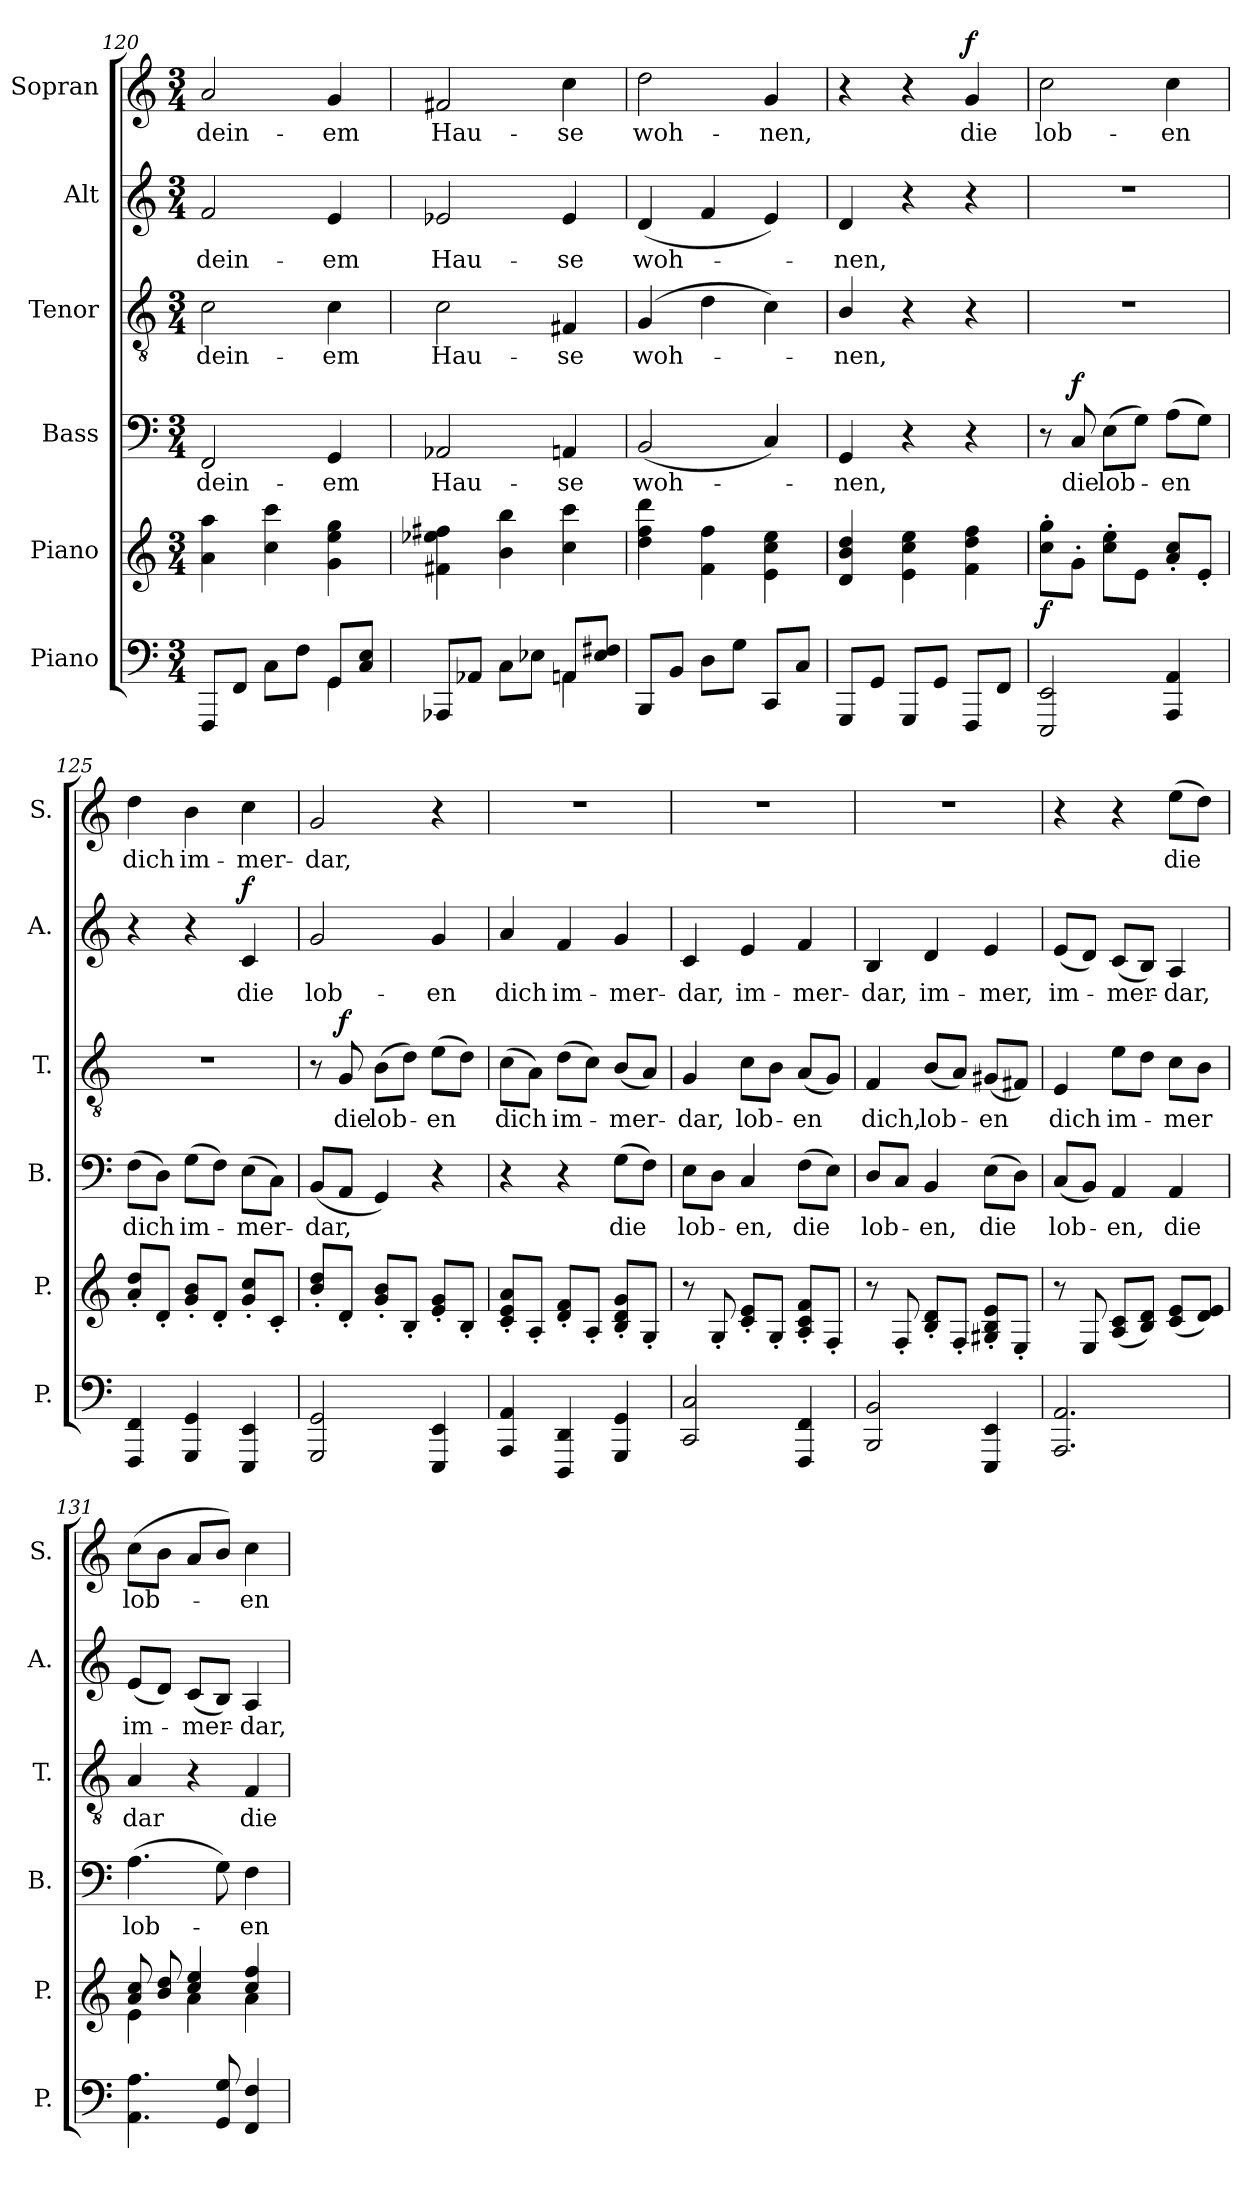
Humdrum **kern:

**kern	**kern	**dynam	**kern	**text	**dynam	**kern	**text	**dynam	**kern	**text	**dynam	**kern	**text	**dynam
*part6	*part5	*part5	*part4	*part4	*part4	*part3	*part3	*part3	*part2	*part2	*part2	*part1	*part1	*part1
*staff6	*staff5	*staff5	*staff4	*staff4	*staff4	*staff3	*staff3	*staff3	*staff2	*staff2	*staff2	*staff1	*staff1	*staff1
*I"Piano	*I"Piano	*	*I"Bass	*	*	*I"Tenor	*	*	*I"Alt	*	*	*I"Sopran	*	*
*I'P.	*I'P.	*	*I'B.	*	*	*I'T.	*	*	*I'A.	*	*	*I'S.	*	*
*clefF4	*clefG2	*	*clefF4	*	*	*clefGv2	*	*	*clefG2	*	*	*clefG2	*	*
*k[]	*k[]	*	*k[]	*	*	*k[]	*	*	*k[]	*	*	*k[]	*	*
*M3/4	*M3/4	*	*M3/4	*	*	*M3/4	*	*	*M3/4	*	*	*M3/4	*	*
=120	=120	=120	=120	=120	=120	=120	=120	=120	=120	=120	=120	=120	=120	=120
*^	*	*	*	*	*	*	*	*	*	*	*	*	*	*
!	!	!	!	!	!LO:LY:b	!	!	!LO:LY:b	!	!	!LO:LY:b	!	!	!LO:LY:b	!
8FFF/L	2ryy	4a\ 4aa\	.	2FF/	dein-	.	2c\	dein-	.	2f/	dein-	.	2a/	dein-	.
8FF/J	.	.	.	.	.	.	.	.	.	.	.	.	.	.	.
8C\L	.	4cc\ 4ccc\	.	.	.	.	.	.	.	.	.	.	.	.	.
8F\J	.	.	.	.	.	.	.	.	.	.	.	.	.	.	.
!	!	!	!	!	!LO:LY:b	!	!	!LO:LY:b	!	!	!LO:LY:b	!	!	!LO:LY:b	!
8GG/L	4GG\	4g\ 4ee\ 4gg\	.	4GG/	-em	.	4c\	-em	.	4e/	-em	.	4g/	-em	.
8C/ 8E/J	.	.	.	.	.	.	.	.	.	.	.	.	.	.	.
!!LO:LB:g=z
=121	=121	=121	=121	=121	=121	=121	=121	=121	=121	=121	=121	=121	=121	=121	=121
!	!	!	!	!	!LO:LY:b	!	!	!LO:LY:b	!	!	!LO:LY:b	!	!	!LO:LY:b	!
8AAA-X/L	2ryy	4f#X\ 4ee-X\ 4ff#X\	.	2AA-X/	Hau-	.	2c\	Hau-	.	2e-X/	Hau-	.	2f#X/	Hau-	.
8AA-X/J	.	.	.	.	.	.	.	.	.	.	.	.	.	.	.
8C\L	.	4b\ 4bb\	.	.	.	.	.	.	.	.	.	.	.	.	.
8E-X\J	.	.	.	.	.	.	.	.	.	.	.	.	.	.	.
!	!	!	!	!	!LO:LY:b	!	!	!LO:LY:b	!	!	!LO:LY:b	!	!	!LO:LY:b	!
8AAn/L	4AA\	4cc\ 4ccc\	.	4AAn/	-se	.	4F#X/	-se	.	4e-/	-se	.	4cc\	-se	.
8E-/ 8F#X/J	.	.	.	.	.	.	.	.	.	.	.	.	.	.	.
*v	*v	*	*	*	*	*	*	*	*	*	*	*	*	*	*
=122	=122	=122	=122	=122	=122	=122	=122	=122	=122	=122	=122	=122	=122	=122
!	!	!	!	!LO:LY:b	!	!	!LO:LY:b	!	!	!LO:LY:b	!	!	!LO:LY:b	!
8BBB/L	4dd\ 4ff\ 4ddd\	.	(<2BB/	woh-	.	(>4G/	woh-	.	(<4d/	woh-	.	2dd\	woh-	.
8BB/J	.	.	.	.	.	.	.	.	.	.	.	.	.	.
8D\L	4f\ 4ff\	.	.	.	.	4d\	.	.	4f/	.	.	.	.	.
8G\J	.	.	.	.	.	.	.	.	.	.	.	.	.	.
!	!	!	!	!	!	!	!	!	!	!	!	!	!LO:LY:b	!
8CC/L	4e\ 4cc\ 4ee\	.	4C/)	.	.	4c\)	.	.	4e/)	.	.	4g/	-nen,	.
8C/J	.	.	.	.	.	.	.	.	.	.	.	.	.	.
=123	=123	=123	=123	=123	=123	=123	=123	=123	=123	=123	=123	=123	=123	=123
!	!	!	!	!LO:LY:b	!	!	!LO:LY:b	!	!	!LO:LY:b	!	!	!	!
8GGG/L	4d/ 4b/ 4dd/	.	4GG/	-nen,	.	4B/	-nen,	.	4d/	-nen,	.	4r	.	.
8GG/J	.	.	.	.	.	.	.	.	.	.	.	.	.	.
8GGG/L	4e\ 4cc\ 4ee\	.	4r	.	.	4r	.	.	4r	.	.	4r	.	.
8GG/J	.	.	.	.	.	.	.	.	.	.	.	.	.	.
!	!	!	!	!	!	!	!	!	!	!	!	!	!LO:LY:b	!LO:DY:b
8FFF/L	4f\ 4dd\ 4ff\	.	4r	.	.	4r	.	.	4r	.	.	4g/	die	f
8FF/J	.	.	.	.	.	.	.	.	.	.	.	.	.	.
=124	=124	=124	=124	=124	=124	=124	=124	=124	=124	=124	=124	=124	=124	=124
!	!	!LO:DY:b	!	!	!	!	!	!	!	!	!	!	!LO:LY:b	!
2EEE/ 2EE/	8cc\' 8gg\'L	f	8r	.	.	2.rd	.	.	2.rdd	.	.	2cc\	lob-	.
!	!	!	!	!LO:LY:b	!LO:DY:b	!	!	!	!	!	!	!	!	!
.	8g'\J	.	8C/	die	f	.	.	.	.	.	.	.	.	.
!	!	!	!	!LO:LY:b	!	!	!	!	!	!	!	!	!	!
.	8cc\' 8ee\'L	.	(>8E\L	lob-	.	.	.	.	.	.	.	.	.	.
.	8e\J	.	8G\J)	.	.	.	.	.	.	.	.	.	.	.
!	!	!	!	!LO:LY:b	!	!	!	!	!	!	!	!	!LO:LY:b	!
4AAA/ 4AA/	8a/' 8cc/'L	.	(>8A\L	-en	.	.	.	.	.	.	.	4cc\	-en	.
.	8e'/J	.	8G\J)	.	.	.	.	.	.	.	.	.	.	.
=125	=125	=125	=125	=125	=125	=125	=125	=125	=125	=125	=125	=125	=125	=125
!	!	!	!	!LO:LY:b	!	!	!	!	!	!	!	!	!LO:LY:b	!
4FFF/ 4FF/	8a/' 8dd/'L	.	(>8F\L	dich	.	2.rd	.	.	4r	.	.	4dd\	dich	.
.	8d'/J	.	8D\J)	.	.	.	.	.	.	.	.	.	.	.
!	!	!	!	!LO:LY:b	!	!	!	!	!	!	!	!	!LO:LY:b	!
4GGG/ 4GG/	8g/' 8b/'L	.	(>8G\L	im-	.	.	.	.	4r	.	.	4b\	im-	.
.	8d'/J	.	8F\J)	.	.	.	.	.	.	.	.	.	.	.
!	!	!	!	!LO:LY:b	!	!	!	!	!	!LO:LY:b	!LO:DY:b	!	!LO:LY:b	!
4EEE/ 4EE/	8g/' 8cc/'L	.	(>8E\L	-mer-	.	.	.	.	4c/	die	f	4cc\	-mer-	.
.	8c'/J	.	8C\J)	.	.	.	.	.	.	.	.	.	.	.
=126	=126	=126	=126	=126	=126	=126	=126	=126	=126	=126	=126	=126	=126	=126
!	!	!	!	!LO:LY:b	!	!	!	!	!	!LO:LY:b	!	!	!LO:LY:b	!
2GGG/ 2GG/	8b/' 8dd/'L	.	(<8BB/L	-dar,	.	8r	.	.	2g/	lob-	.	2g/	-dar,	.
!	!	!	!	!	!	!	!LO:LY:b	!LO:DY:b	!	!	!	!	!	!
.	8d'/J	.	8AA/J	.	.	8G/	die	f	.	.	.	.	.	.
!	!	!	!	!	!	!	!LO:LY:b	!	!	!	!	!	!	!
.	8g/' 8b/'L	.	4GG/)	.	.	(>8B\L	lob-	.	.	.	.	.	.	.
.	8B'/J	.	.	.	.	8d\J)	.	.	.	.	.	.	.	.
!	!	!	!	!	!	!	!LO:LY:b	!	!	!LO:LY:b	!	!	!	!
4EEE/ 4EE/	8e/' 8g/'L	.	4r	.	.	(>8e\L	-en	.	4g/	-en	.	4r	.	.
.	8B'/J	.	.	.	.	8d\J)	.	.	.	.	.	.	.	.
=127	=127	=127	=127	=127	=127	=127	=127	=127	=127	=127	=127	=127	=127	=127
!	!	!	!	!	!	!	!LO:LY:b	!	!	!LO:LY:b	!	!	!	!
4AAA/ 4AA/	8c/' 8e/' 8a/'L	.	4r	.	.	(>8c\L	dich	.	4a/	dich	.	2.rdd	.	.
.	8A'/J	.	.	.	.	8A\J)	.	.	.	.	.	.	.	.
!	!	!	!	!	!	!	!LO:LY:b	!	!	!LO:LY:b	!	!	!	!
4DDD/ 4DD/	8d/' 8f/'L	.	4r	.	.	(>8d\L	im-	.	4f/	im-	.	.	.	.
.	8A'/J	.	.	.	.	8c\J)	.	.	.	.	.	.	.	.
!	!	!	!	!LO:LY:b	!	!	!LO:LY:b	!	!	!LO:LY:b	!	!	!	!
4GGG/ 4GG/	8B/' 8d/' 8g/'L	.	(>8G\L	die	.	(<8B/L	-mer-	.	4g/	-mer-	.	.	.	.
.	8G'/J	.	8F\J)	.	.	8A/J)	.	.	.	.	.	.	.	.
!!LO:PB:g=z
=128	=128	=128	=128	=128	=128	=128	=128	=128	=128	=128	=128	=128	=128	=128
!	!	!	!	!LO:LY:b	!	!	!LO:LY:b	!	!	!LO:LY:b	!	!	!	!
2CC/ 2C/	8r	.	8E\L	lob-	.	4G/	-dar,	.	4c/	-dar,	.	2.rdd	.	.
.	8G'/	.	8D\J	.	.	.	.	.	.	.	.	.	.	.
!	!	!	!	!LO:LY:b	!	!	!LO:LY:b	!	!	!LO:LY:b	!	!	!	!
.	8c/' 8e/'L	.	4C/	-en,	.	8c\L	lob-	.	4e/	im-	.	.	.	.
.	8G'/J	.	.	.	.	8B\J	.	.	.	.	.	.	.	.
!	!	!	!	!LO:LY:b	!	!	!LO:LY:b	!	!	!LO:LY:b	!	!	!	!
4FFF/ 4FF/	8A/' 8c/' 8f/'L	.	(>8F\L	die	.	(<8A/L	-en	.	4f/	-mer-	.	.	.	.
.	8F'/J	.	8E\J)	.	.	8G/J)	.	.	.	.	.	.	.	.
=129	=129	=129	=129	=129	=129	=129	=129	=129	=129	=129	=129	=129	=129	=129
!	!	!	!	!LO:LY:b	!	!	!LO:LY:b	!	!	!LO:LY:b	!	!	!	!
2BBB/ 2BB/	8r	.	8D/L	lob-	.	4F/	dich,	.	4B/	-dar,	.	2.rdd	.	.
.	8F'/	.	8C/J	.	.	.	.	.	.	.	.	.	.	.
!	!	!	!	!LO:LY:b	!	!	!LO:LY:b	!	!	!LO:LY:b	!	!	!	!
.	8B/' 8d/'L	.	4BB/	-en,	.	(<8B/L	lob-	.	4d/	im-	.	.	.	.
.	8F'/J	.	.	.	.	8A/J)	.	.	.	.	.	.	.	.
!	!	!	!	!LO:LY:b	!	!	!LO:LY:b	!	!	!LO:LY:b	!	!	!	!
4EEE/ 4EE/	8G#X/' 8B/' 8e/'L	.	(>8E\L	-die	.	(<8G#X/L	-en	.	4e/	-mer,	.	.	.	.
.	8E'/J	.	8D\J)	.	.	8F#X/J)	.	.	.	.	.	.	.	.
=130	=130	=130	=130	=130	=130	=130	=130	=130	=130	=130	=130	=130	=130	=130
!	!	!	!	!LO:LY:b	!	!	!LO:LY:b	!	!	!LO:LY:b	!	!	!	!
2.AAA/ 2.AA/	8r	.	(<8C/L	lob-	.	4E/	dich	.	(<8e/L	im-	.	4r	.	.
.	8E/	.	8BB/J)	.	.	.	.	.	8d/J)	.	.	.	.	.
!	!	!	!	!LO:LY:b	!	!	!LO:LY:b	!	!	!LO:LY:b	!	!	!	!
.	(<8A/ 8c/L	.	4AA/	-en,	.	8e\L	im-	.	(<8c/L	-mer-	.	4r	.	.
.	8B/ 8d/J)	.	.	.	.	8d\J	.	.	8B/J)	.	.	.	.	.
!	!	!	!	!LO:LY:b	!	!	!LO:LY:b	!	!	!LO:LY:b	!	!	!LO:LY:b	!
.	(<8c/ 8e/L	.	4AA/	die	.	8c\L	-mer	.	4A/	-dar,	.	(>8ee\L	die	.
.	8d/ 8e/J)	.	.	.	.	8B\J	.	.	.	.	.	8dd\J)	.	.
=131	=131	=131	=131	=131	=131	=131	=131	=131	=131	=131	=131	=131	=131	=131
*	*^	*	*	*	*	*	*	*	*	*	*	*	*	*
!	!	!	!	!	!LO:LY:b	!	!	!LO:LY:b	!	!	!LO:LY:b	!	!	!LO:LY:b	!
4.AA\ 4.A\	8a/ 8cc/	4e\	.	(>4.A\	lob-	.	4A/	dar	.	(<8e/L	im-	.	(>8cc\L	lob-	.
.	8b/ 8dd/	.	.	.	.	.	.	.	.	8d/J)	.	.	8b\J	.	.
!	!	!	!	!	!	!	!	!	!	!	!LO:LY:b	!	!	!	!
.	4cc/ 4ee/	4a\	.	.	.	.	4r	.	.	(<8c/L	-mer-	.	8a/L	.	.
8GG/ 8G/	.	.	.	8G\)	.	.	.	.	.	8B/J)	.	.	8b/J)	.	.
!	!	!	!	!	!LO:LY:b	!	!	!LO:LY:b	!	!	!LO:LY:b	!	!	!LO:LY:b	!
4FF/ 4F/	4cc/ 4ff/	4a\	.	4F\	-en	.	4F/	die	.	4A/	-dar,	.	4cc\	-en	.
*	*v	*v	*	*	*	*	*	*	*	*	*	*	*	*	*
=	=	=	=	=	=	=	=	=	=	=	=	=	=	=
*-	*-	*-	*-	*-	*-	*-	*-	*-	*-	*-	*-	*-	*-	*-
